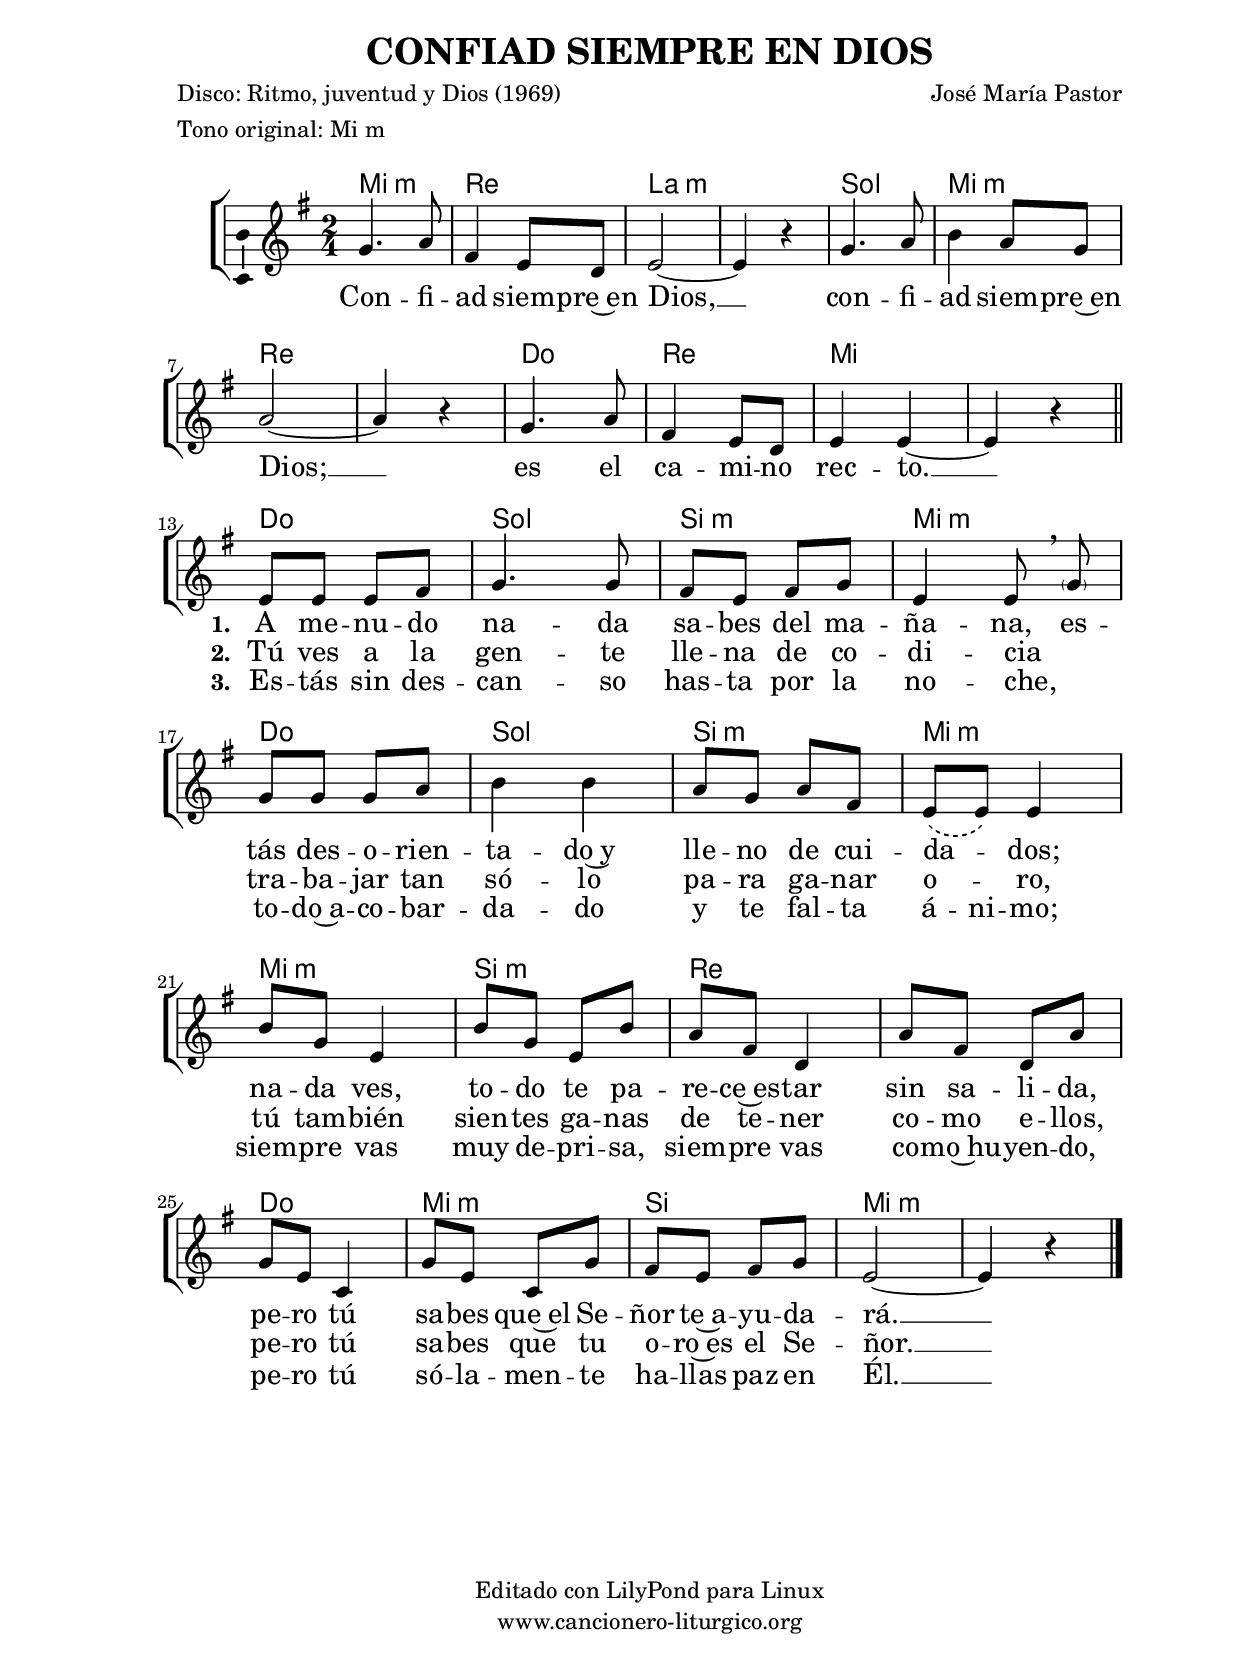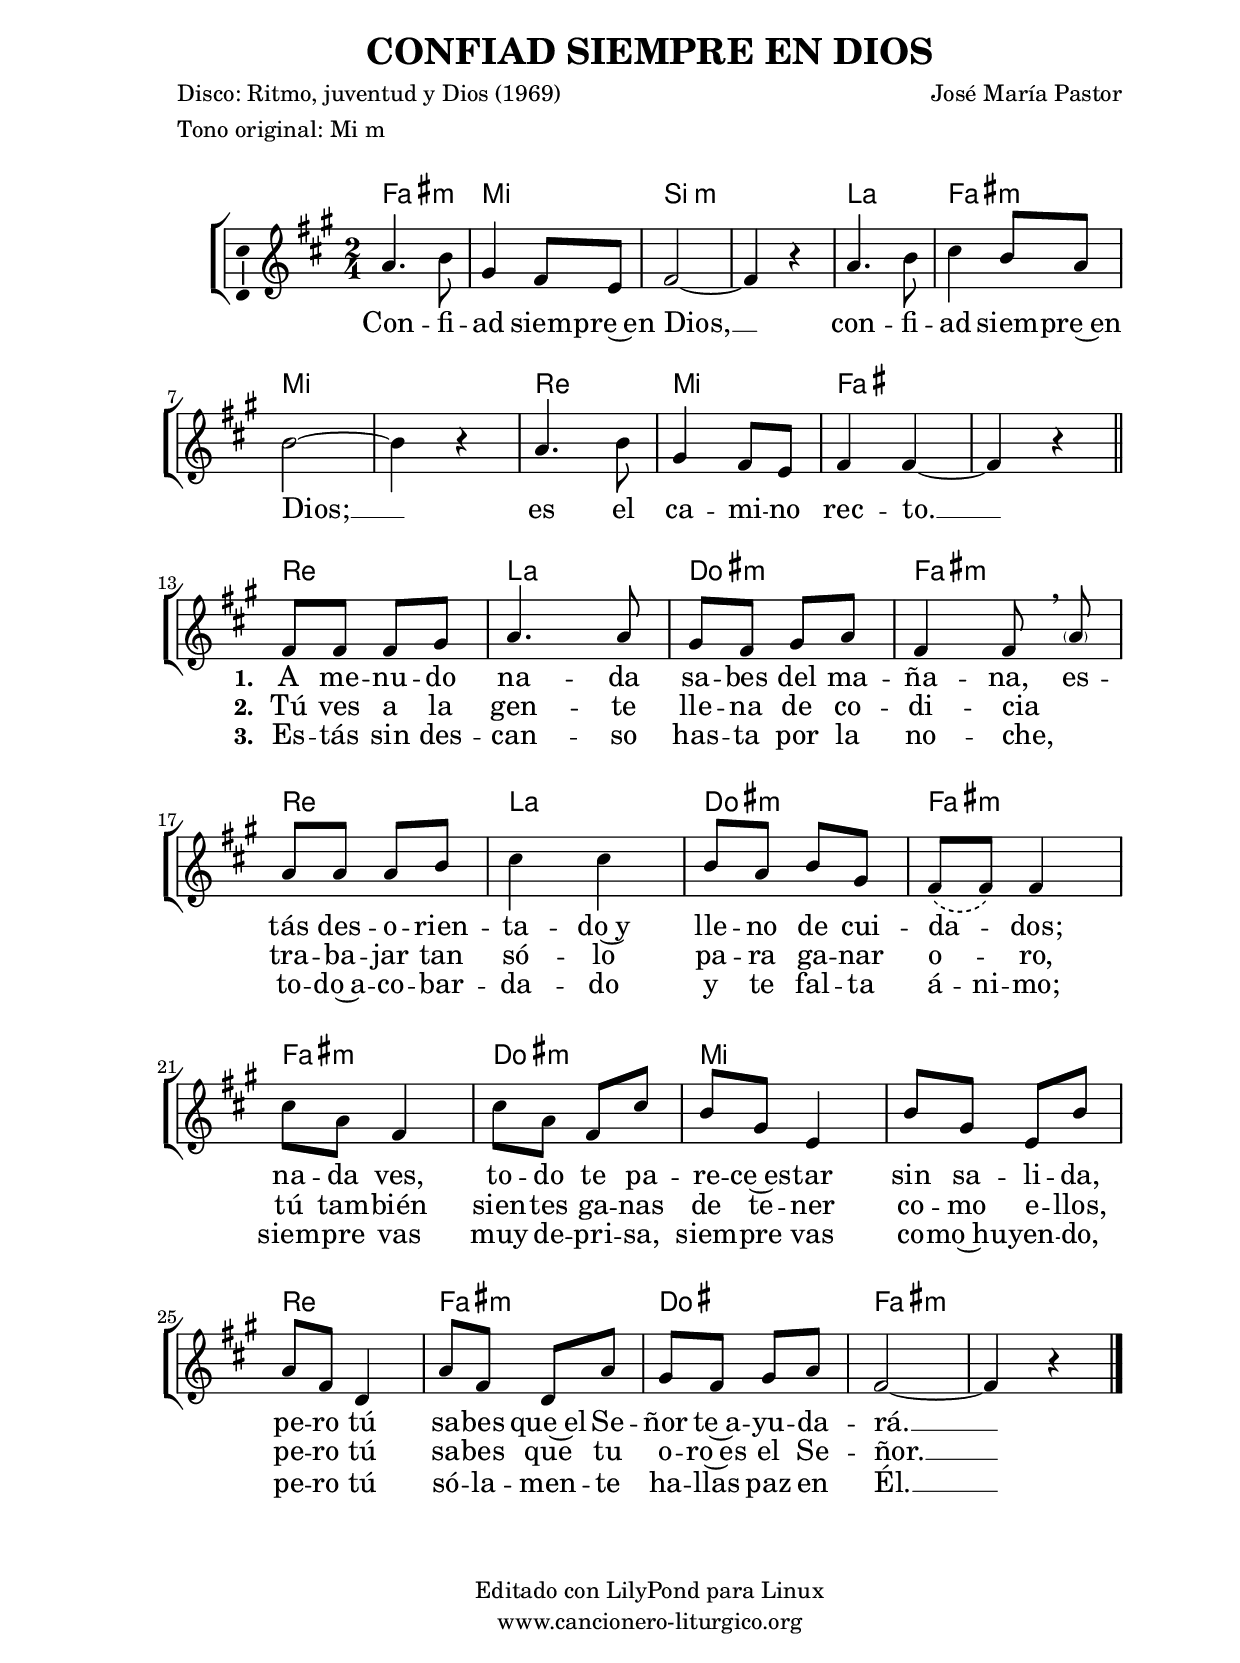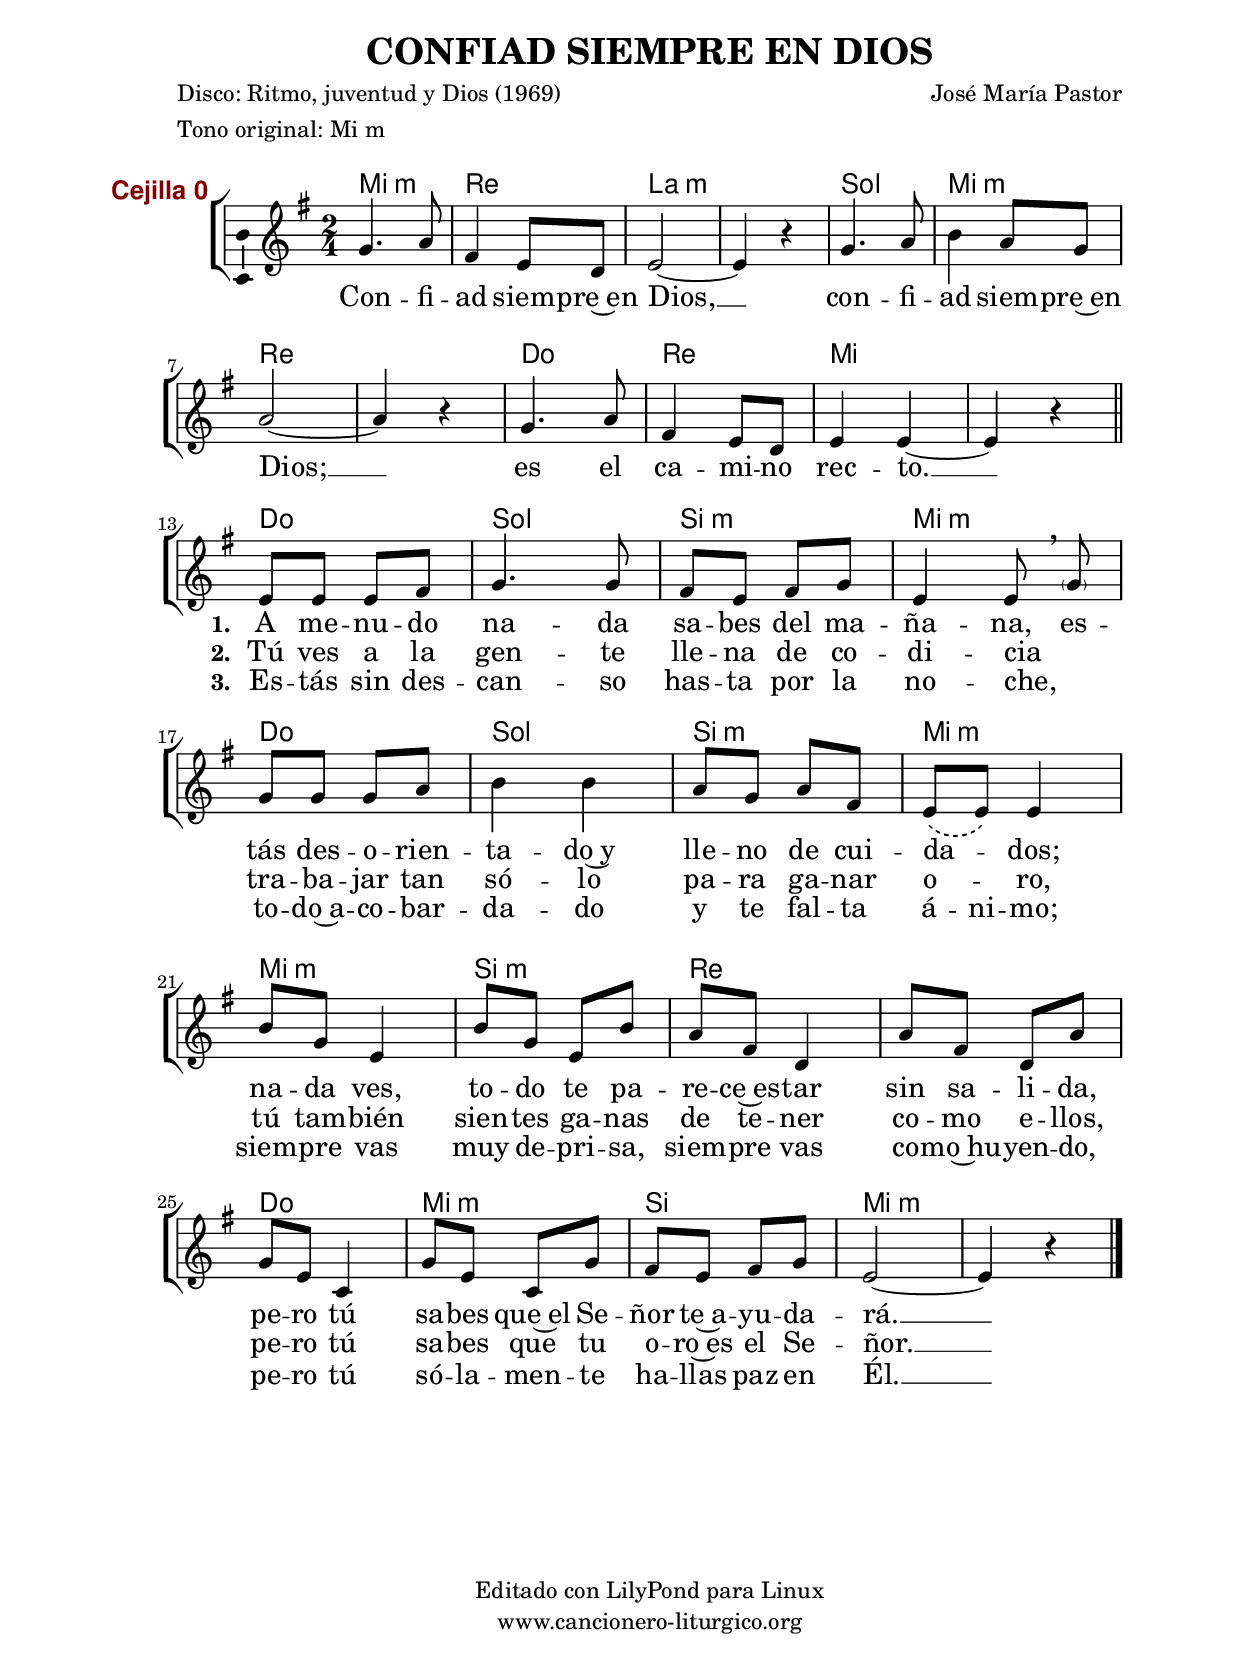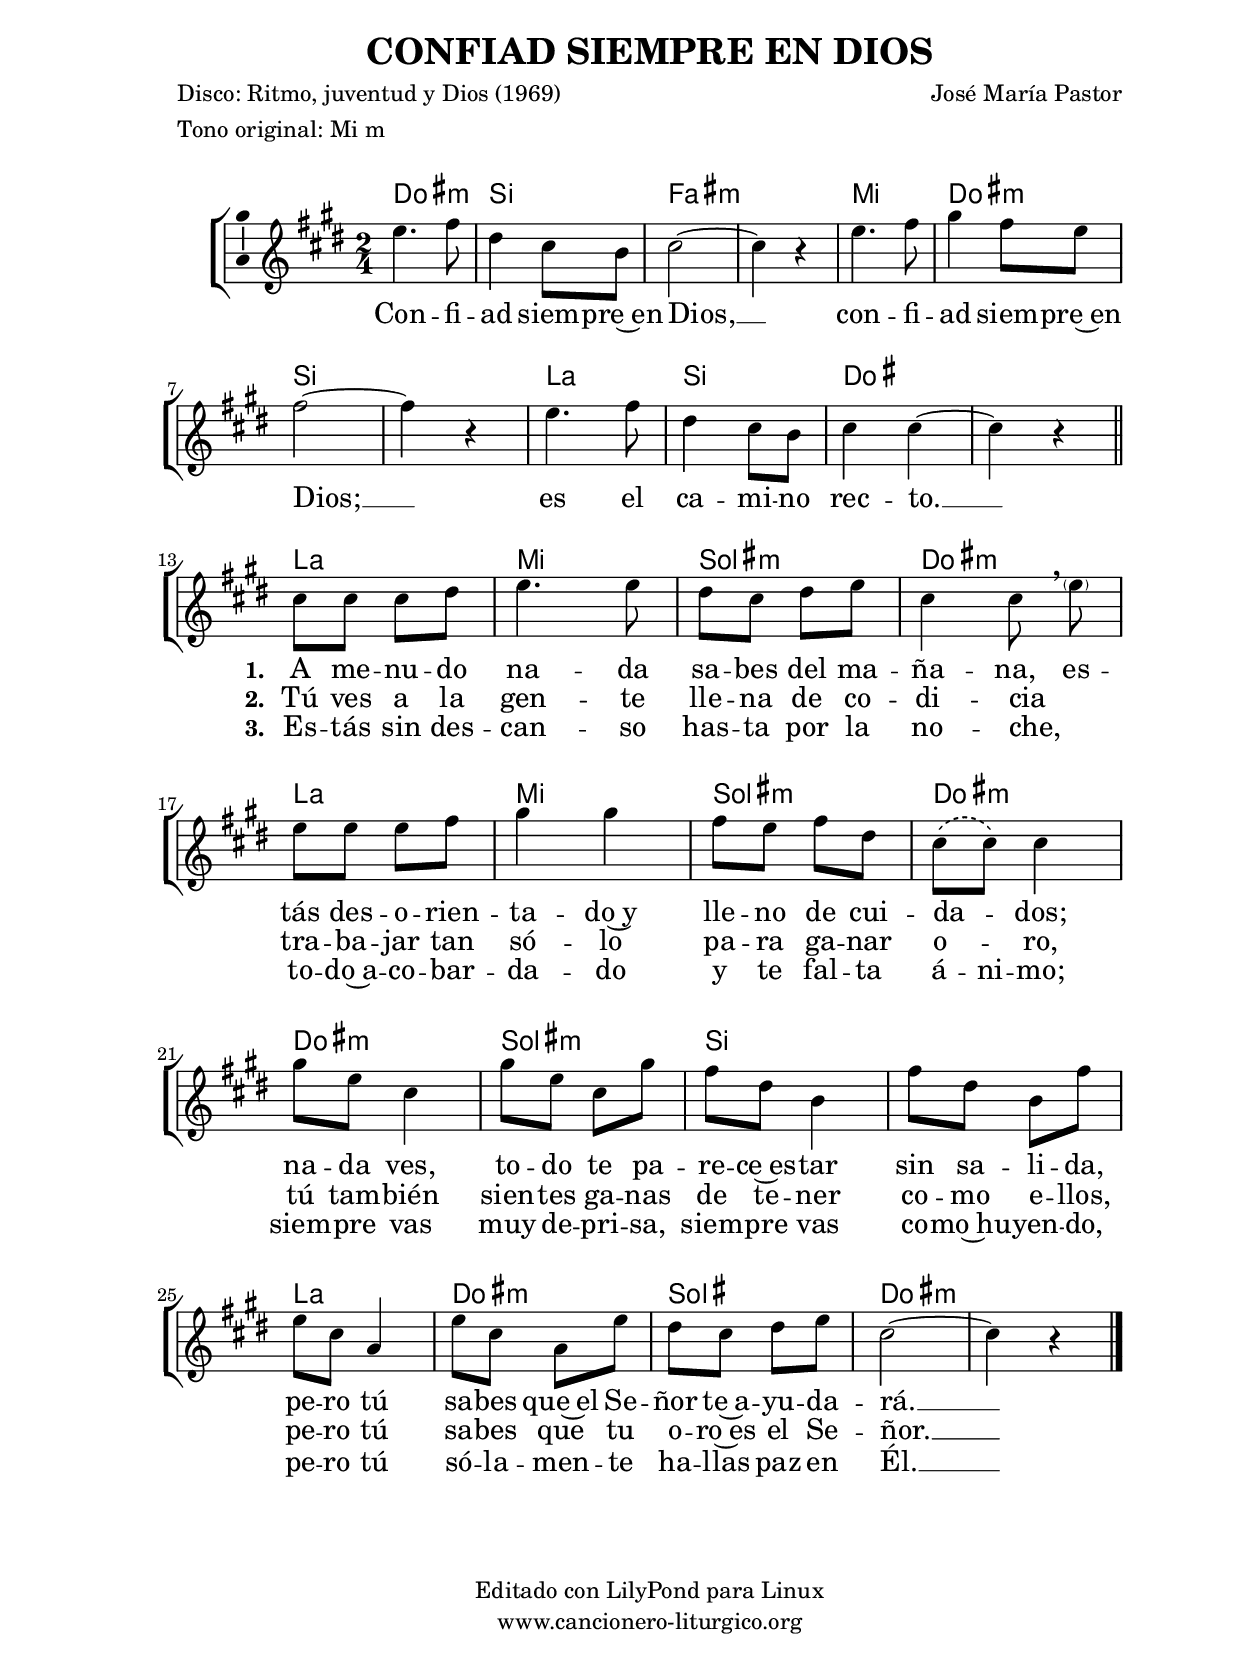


%versión de lilypond para la que se ha escrito esta partitura:
\version "2.16.0"

	%Tamaño papel
	#(set-default-paper-size "a4")
	%Tamaño partitura
	#(set-global-staff-size 20)
	%No responde al pulsar sobre una nota
	#(ly:set-option 'point-and-click #f)

%parámetros del encabezamiento:
\header {
	title = "CONFIAD SIEMPRE EN DIOS"
	subtitle = ""
	composer = "José María Pastor"
	poet = "Disco: Ritmo, juventud y Dios (1969)"
	meter = "Tono original: Mi m"
	arranger = ""
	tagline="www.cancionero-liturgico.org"
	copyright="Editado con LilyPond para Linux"
	tiempo = ""
	usos = ""
	letra = ""
	}

%parámetros asociados al papel:
\paper  {
	oddHeaderMarkup = \markup {\fill-line { \on-the-fly #not-first-page \fromproperty #'header:title \on-the-fly #not-first-page \fromproperty #'header:composer }}
	evenHeaderMarkup = \markup {\fill-line { \fromproperty #'header:composer \fromproperty #'header:title }}
	#(set-paper-size "a4")
	print-page-number = ##f
	first-page-number = 1
	print-first-page-number = ##f
%	head-separation = 3.0 \cm
	top-margin = 2.0 \cm
	bottom-margin = 0.5\cm
%%%	bottom-margin = -2.0\cm
	left-margin = 3.0 \cm
	line-width = 16.0 \cm 
	indent = 8\mm
	interscoreline = 2.\mm
	between-system-space = 15\mm
%	para que las partituras no llenen la hoja:
	ragged-bottom = ##t
%	idem para la última hoja:
	ragged-last-bottom = ##f
%	para que las partituras llenen el ancho del papel:
	ragged-last = ##f
	after-title-space = 2.5 \cm
%page-count=1
system-count=6

	%Flexible Vertical Spacing
%	markup-markup-spacing =
%	#'((basic-distance . 15) (minimum-distance . 15) (padding . 3))
	markup-system-spacing =
	#'((basic-distance . 15) (minimum-distance . 15) (padding . 3))
	system-system-spacing =
	#'((basic-distance . 15) (minimum-distance . 15) (padding . 3))
	score-system-spacing =
	#'((basic-distance . 15) (minimum-distance . 15) (padding . 5))
%	top-system-spacing = % header
%	#'((basic-distance . 8) (minimum-distance . 0) (padding . 0))
%	top-markup-spacing =
%	#'((basic-distance . 20) (minimum-distance . 20) (padding . 0))
	last-bottom-spacing = % footer
	#'((basic-distance . 5) (minimum-distance . 5) (padding . 0))
%	score-markup-spacing =
%	#'((basic-distance . 16) (minimum-distance . 13) (padding . 0))

	}


%parámetros que afectan a toda la partitura:
global =  {
	%clave de sol (G):
	\clef G
	%armadura:
%%%	\transpose c c
	\key g \major
	\tempo 4=100
	\set Score.tempoHideNote = ##t
	}


acordes = {
	\italianChords
	\chordmode {
%%%	\transpose a c {

e2:m
d
a:m
a:m
g
e:m
d
d
c
d
e
e

c
g
b:m
e:m
c
g
b:m
e:m
e:m
b:m
d
d
c
e:m b
e:m
e:m

%%%	}
	}
}

melodia = 
%%%\transpose a c
{
	\relative c''{
	\time 2/4

\phrasingSlurDashed

g4. a8
fis4 e8 d
e2~
e4 r4
g4. a8
b4 a8 g
a2~
a4 r4
g4. a8
fis4 e8 d
e4 e~
e r4

\bar "||"
\break

e8 e e fis
g4. g8
fis8 e fis g
e4 e8 \breathe \parenthesize g8
g8 g g a
b4 b
a8 g a fis
e8 \(e\) e4

b'8 g e4
b'8 g e b'
a fis d4
a'8 fis d a'
g8 e c4
g'8 e c g'
fis8 e fis g
e2~
e4 r4

\bar "|."
	}
	}


texto = \lyricmode {
Con -- fi -- ad siem -- pre~en Dios, __
con -- fi -- ad siem -- pre~en Dios; __
es el ca -- mi -- no rec -- to. __

\set stanza =#"1. " A me -- nu -- do na -- da sa -- bes del ma -- ña -- na,
es -- tás des -- o -- rien -- ta -- do~y
lle -- no de cui -- da -- _ dos;
na -- da ves, to -- do te pa -- re -- ce~es -- tar
sin sa -- li -- da, pe -- ro tú
sa -- bes que~el Se -- ñor te~a -- yu -- da -- rá. __
	}


textodos = \lyricmode {
\skip1 \skip1 \skip1 \skip1 \skip1 \skip1
\skip1 \skip1 \skip1 \skip1 \skip1 \skip1
\skip1 \skip1 \skip1 \skip1 \skip1 \skip1
\skip1

\set stanza =#"2. " Tú ves a la gen -- te lle -- na de co -- di -- cia
" " tra -- ba -- jar tan só -- lo
pa -- ra ga -- nar o -- _ ro,
tú tam -- bién sien -- tes ga -- nas de te -- ner
co -- mo e -- llos, pe -- ro tú
sa -- bes que tu o -- ro~es el Se -- ñor. __
}

textotres = \lyricmode {
\skip1 \skip1 \skip1 \skip1 \skip1 \skip1
\skip1 \skip1 \skip1 \skip1 \skip1 \skip1
\skip1 \skip1 \skip1 \skip1 \skip1 \skip1
\skip1

\set stanza =#"3. " Es -- tás sin des -- can -- so has -- ta por la no -- che,
" " to -- do~a -- co -- bar -- da -- do
y te fal -- ta á -- ni -- mo;
siem -- pre vas muy de -- pri -- sa, siem -- pre vas
co -- mo~hu -- yen -- do, pe -- ro tú
só -- la -- men -- te ha -- llas paz en Él. __
}

acordesStaff = \context ChordNames = acordesStaff <<
	\set chordChanges = ##t
	\acordes
	>>


%%%%%%%%%%%%%%%%%%%%%%%%%%%%%%%%%%% CEJILLA %%%%%%%%%%%%%%%%%%%%%%%%%%%%%%%%%%%
acordescejilla = {
%%%	\override ChordNames.ChordName #'font-size = #-1
%%%	\override ChordNames.ChordName #'font-series = #'bold
	\transpose c c {
		\acordes
		}
	}

acordescejillaStaff = \context ChordNames = acordescejillaStaff <<
	\set Staff.instrumentName = \markup \with-color #darkred \larger \bold \sans "Cejilla 0"
	\set chordChanges = ##t
	\acordescejilla
	>>
%%%%%%%%%%%%%%%%%%%%%%%%%%%%%%%%%%% CEJILLA %%%%%%%%%%%%%%%%%%%%%%%%%%%%%%%%%%%


vozStaff = \context Voice = vozStaff
\with {\consists "Ambitus_engraver"}
<<
%	\set Staff.instrumentName = ""
%	\set Staff.shortInstrumentName = ""
%	\set Staff.midiInstrument = #"clarinet"
%	\set Staff.midiInstrument = #"cello"
%	\set Staff.midiInstrument = #"flute"
	\set Staff.midiInstrument = #"electric guitar (jazz)"
%	\set Staff.midiInstrument = #"english horn"
%	\set Staff.midiInstrument = #"violin"
%	\set Staff.midiInstrument = #"glockenspiel"
	\set Staff.midiMinimumVolume = #0.7
	\set Staff.midiMaximumVolume = #0.9
	\global
	\melodia
	>>

textoStaff = \context Lyrics = textoStaff <<
	\lyricsto vozStaff \texto
	>>

textodosStaff = \context Lyrics = textodosStaff <<
	\lyricsto vozStaff \textodos
	>>

textotresStaff = \context Lyrics = textotresStaff <<
	\lyricsto vozStaff \textotres
	>>

\book {
	\score {
		\context ChoirStaff {
			\override StaffGroup.SystemStartBracket #'collapse-height = #1
			\override Score.SystemStartBar #'collapse-height = #1
			<<
			\acordesStaff
			\vozStaff
			\textoStaff
			\textodosStaff
			\textotresStaff
			>>
			}
		\layout {
	    		\context {
				\Lyrics
				\override LyricText #'font-size = #2
				}
	   		 \context {
				\Score
				\override StaffSymbol #'staff-space = #(magstep +3)
				}
			}
		}
	\score {
		\unfoldRepeats
		\context ChoirStaff {
			<<
			\acordesStaff
			\vozStaff
			>>
			}
		\midi {
	  		\context {
	  			\Score
				tempoWholesPerMinute = #(ly:make-moment 70 4)
				}
			}
		}
	}


%Partitura para guitarra
#(define output-suffix "G")
\book {
	\score {
		\context ChoirStaff {
			\override StaffGroup.SystemStartBracket #'collapse-height = #1
			\override Score.SystemStartBar #'collapse-height = #1
			<<
			\acordescejillaStaff
			\vozStaff
			\textoStaff
			\textodosStaff
			\textotresStaff
			>>
			}
		\layout {
%%%%%%%%%%%%%%%%%%%%%%%%%%%%%%%%%%% CEJILLA %%%%%%%%%%%%%%%%%%%%%%%%%%%%%%%%%%%
			\context {
				\ChordNames \consists Instrument_name_engraver
				}
%%%%%%%%%%%%%%%%%%%%%%%%%%%%%%%%%%% CEJILLA %%%%%%%%%%%%%%%%%%%%%%%%%%%%%%%%%%%
	    		\context {
				\Lyrics
				\override LyricText #'font-size = #2
				}
	   		 \context {
				\Score
				\override StaffSymbol #'staff-space = #(magstep +3)
				}
			}
		}
	}


#(define output-suffix "C")
\book {
	\score {
		\context ChoirStaff {
			\override StaffGroup.SystemStartBracket #'collapse-height = #1
			\override Score.SystemStartBar #'collapse-height = #1
\transpose c d
			<<
			\acordesStaff
			\vozStaff
			\textoStaff
			\textodosStaff
			\textotresStaff
			>>
			}
		\layout {
	    		\context {
				\Lyrics
				\override LyricText #'font-size = #2
				}
	   		 \context {
				\Score
				\override StaffSymbol #'staff-space = #(magstep +3)
				}
			}
		}
	}


#(define output-suffix "S")
\book {
	\score {
		\context ChoirStaff {
			\override StaffGroup.SystemStartBracket #'collapse-height = #1
			\override Score.SystemStartBar #'collapse-height = #1
\transpose c a
			<<
			\acordesStaff
			\vozStaff
			\textoStaff
			\textodosStaff
			\textotresStaff
			>>
			}
		\layout {
	    		\context {
				\Lyrics
				\override LyricText #'font-size = #2
				}
	   		 \context {
				\Score
				\override StaffSymbol #'staff-space = #(magstep +3)
				}
			}
		}
	}


